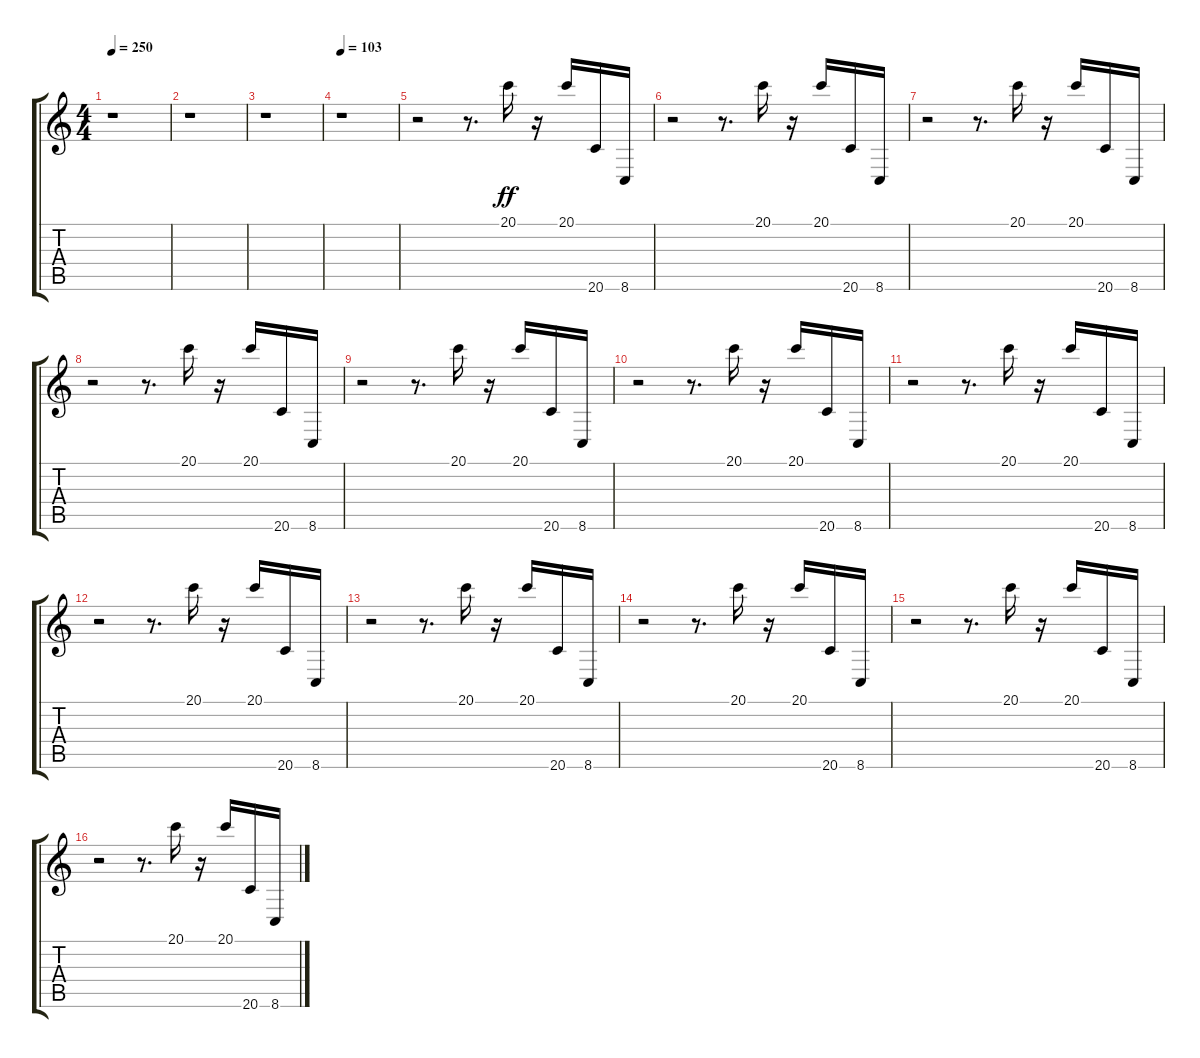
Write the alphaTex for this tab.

\track "" {instrument synthdrum}
\staff {score tabs}
\tuning (E4 B3 G3 D3 A2 E2) {hide}
\ts (4 4)
\tempo 250
\clef g2
\ks c
r.1{dy ff instrument synthdrum} |
r.1 |
r.1 |
\tempo 103
r.1 |
r.2 r.8{d} 20.1.16 r.16 20.1.16 20.6.16 8.6.16 |
r.2 r.8{d} 20.1.16 r.16 20.1.16 20.6.16 8.6.16 |
r.2 r.8{d} 20.1.16 r.16 20.1.16 20.6.16 8.6.16 |
r.2 r.8{d} 20.1.16 r.16 20.1.16 20.6.16 8.6.16 |
r.2 r.8{d} 20.1.16 r.16 20.1.16 20.6.16 8.6.16 |
r.2 r.8{d} 20.1.16 r.16 20.1.16 20.6.16 8.6.16 |
r.2 r.8{d} 20.1.16 r.16 20.1.16 20.6.16 8.6.16 |
r.2 r.8{d} 20.1.16 r.16 20.1.16 20.6.16 8.6.16 |
r.2 r.8{d} 20.1.16 r.16 20.1.16 20.6.16 8.6.16 |
r.2 r.8{d} 20.1.16 r.16 20.1.16 20.6.16 8.6.16 |
r.2 r.8{d} 20.1.16 r.16 20.1.16 20.6.16 8.6.16 |
r.2 r.8{d} 20.1.16 r.16 20.1.16 20.6.16 8.6.16
